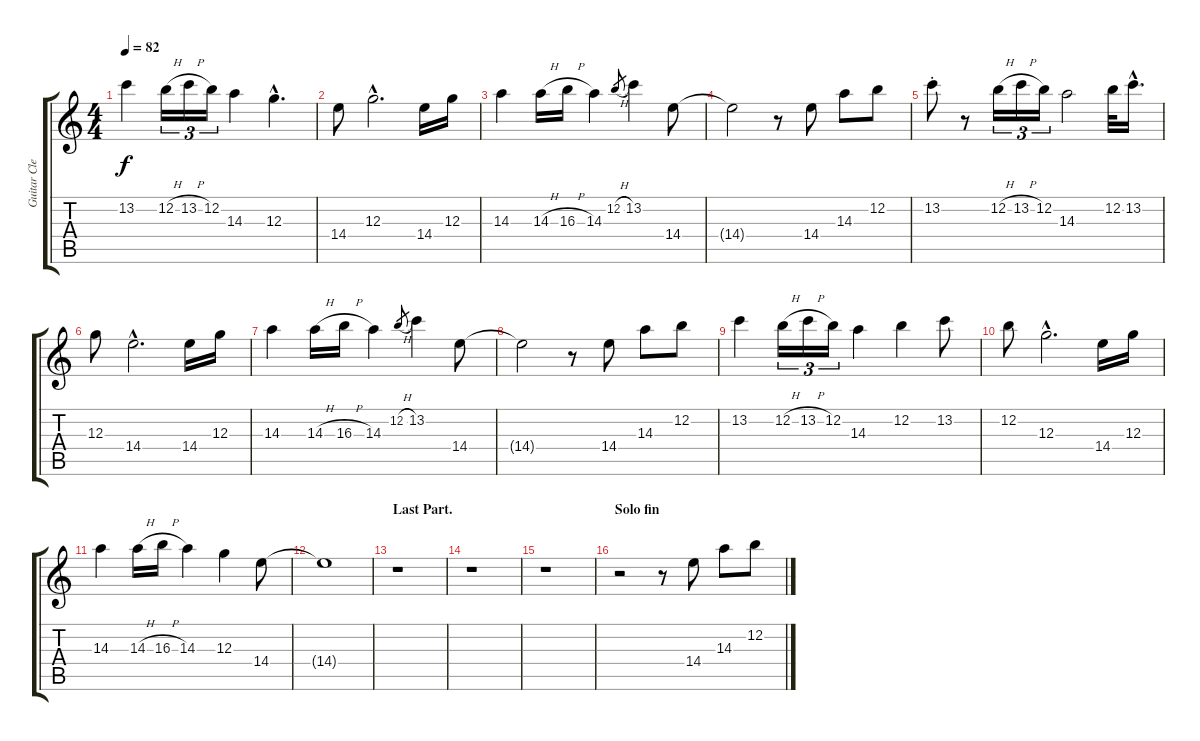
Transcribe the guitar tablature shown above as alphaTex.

\track ("Guitar Clear" "Guitar Cle") {instrument electricguitarjazz}
\staff {score tabs}
\tuning (E4 B3 G3 D3 A2 E2) {hide}
\ts (4 4)
\tempo 82
\clef g2
\ks c
13.2.4{dy f} 12.2{h}.16{tu (3 2)} 13.2{h}.16{tu (3 2)} 12.2.16{tu (3 2)} 14.3.4 12.3{hac}.4{d} |
14.4.8 12.3{hac}.2{d} 14.4.16 12.3.16 |
14.3.4 14.3{h}.16 16.3{h}.16 14.3.4 12.2{h}.8{gr} 13.2.4 14.4.8 |
14.4{t}.2 r.8 14.4.8 14.3.8 12.2.8 |
13.2{st}.8 r.8 12.2{h}.16{tu (3 2)} 13.2{h}.16{tu (3 2)} 12.2.16{tu (3 2)} 14.3.2 12.2.32 13.2{hac}.16{d} |
12.3.8 14.4{hac}.2{d} 14.4.16 12.3.16 |
14.3.4 14.3{h}.16 16.3{h}.16 14.3.4 12.2{h}.8{gr} 13.2.4 14.4.8 |
14.4{t}.2 r.8 14.4.8 14.3.8 12.2.8 |
13.2.4 12.2{h}.16{tu (3 2)} 13.2{h}.16{tu (3 2)} 12.2.16{tu (3 2)} 14.3.4 12.2.4 13.2.8 |
12.2.8 12.3{hac}.2{d} 14.4.16 12.3.16 |
14.3.4 14.3{h}.16 16.3{h}.16 14.3.4 12.3.4 14.4.8 |
14.4{t}.1 |
\section ("" "Last Part.")
r.1 |
r.1 |
r.1 |
\section ("" "Solo fin")
r.2 r.8 14.4.8 14.3.8 12.2{ss}.8
